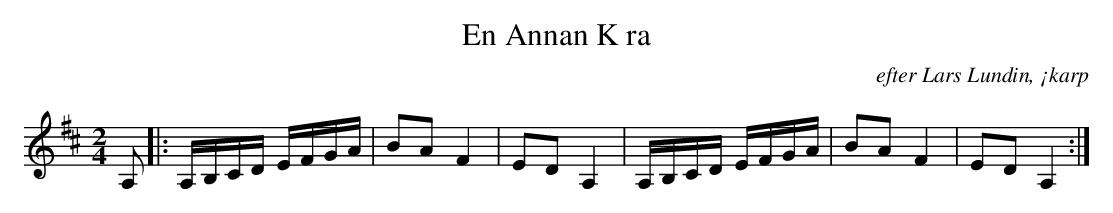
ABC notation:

X:1
T:En Annan K ra
O:efter Lars Lundin, ¡karp
M:2/4
L:1/8
K:D
A, |: A,/B,/C/D/ E/F/G/A/ | BA F2 | ED A,2 | A,/B,/C/D/ E/F/G/A/ | BA F2 | ED A,2 :|
